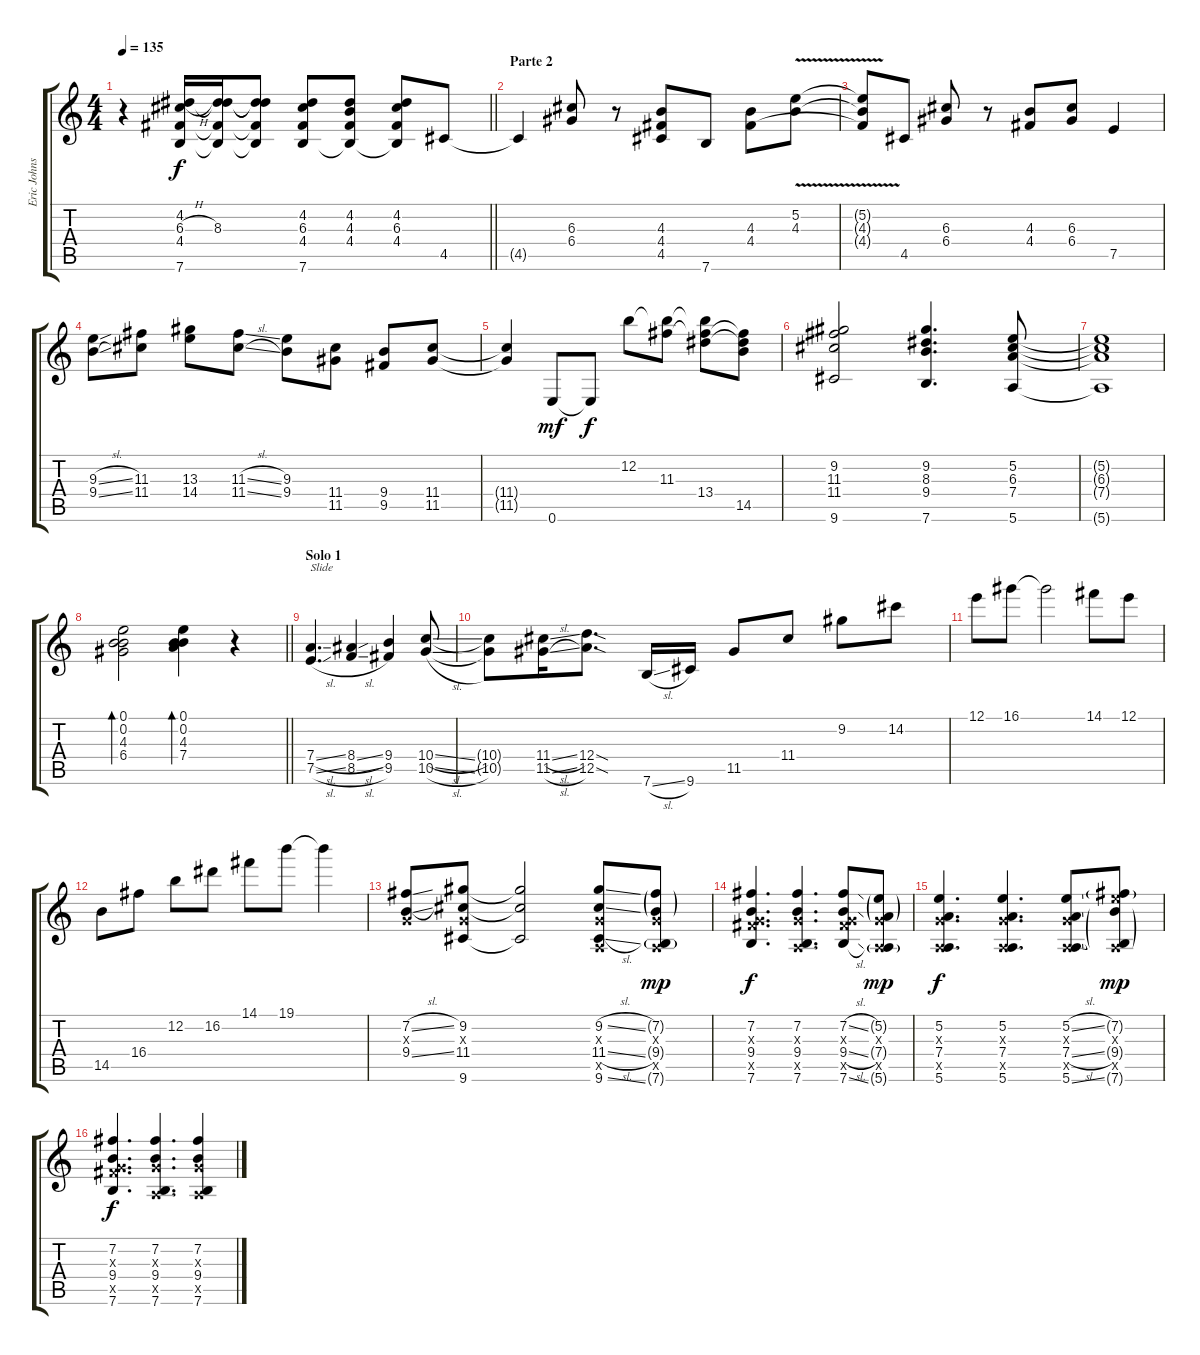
\track ("Eric Johnson " "Eric Johns") {instrument acousticguitarnylon}
\staff {score tabs}
\tuning (E4 B3 G3 D3 A2 E2) {hide}
\ts (4 4)
\tempo 135
\clef g2
\barLineRight lightlight
\ks c
r.4{dy f} (4.2 6.3{h} 4.4 7.6).16 (4.2{t} 8.3 4.4{t} 7.6{t}).16 (4.2{t} 8.3{t} 4.4{t} 7.6{t}).8 (4.2 6.3 4.4 7.6).8 (4.2 4.3 4.4 7.6{t}).8 (4.2 6.3 4.4 7.6{t}).8 4.5.8 |
\section ("" "Parte 2")
4.5{t}.4 (6.3 6.4).8 r.8 (4.3 4.4 4.5).8 7.6.8 (4.3 4.4).8 (5.2{v} 4.3{v}).8 |
(5.2{t} 4.3{t} 4.4{t}).8 4.5.8 (6.3 6.4).8 r.8 (4.3 4.4).8 (6.3 6.4).8 7.5.4 |
(9.3{sl} 9.4{sl}).8 (11.3 11.4).8 (13.3 14.4).8 (11.3{sl} 11.4{sl}).8 (9.3 9.4).8 (11.4 11.5).8 (9.4 9.5).8 (11.4 11.5).8 |
(11.4{t} 11.5{t}).4 0.6.8{dy mf} 0.6{t}.8{dy f} 12.2.8 (12.2{t} 11.3).8 (12.2{t} 11.3{t} 13.4).8 (11.3{t} 13.4{t} 14.5).8 |
(9.2 11.3 11.4 9.6).2 (9.2 8.3 9.4 7.6).4{d} (5.2 6.3 7.4 5.6).8 |
(5.2{t} 6.3{t} 7.4{t} 5.6{t}).1 |
\barLineRight lightlight
(0.1 0.2 4.3 6.4).2{bd 120} (0.1 0.2 4.3 7.4).4{bd 120} r.4 |
\section ("" "Solo 1")
(7.4{sl} 7.5{sl}).4{d txt "Slide"} (8.4{sl} 8.5{sl}).4 (9.4 9.5).4 (10.4{sl} 10.5{sl}).8 |
(10.4{t} 10.5{t}).8 (11.4{sl} 11.5{sl}).16{txt ""} (12.4{sod} 12.5{sod}).8{d} 7.6{sl}.16 9.6.16 11.5.8 11.4.8 9.2.8 14.2.8 |
12.1.8 16.1.8 16.1{t}.2 14.1.8 12.1.8 |
14.5.8 16.4.8 12.2.8 16.2.8 14.1.8 19.1.8 19.1{t}.4 |
(7.2{sl} 0.3{x} 9.4{sl}).8 (9.2 0.3{x} 11.4 9.6).8 (9.2{t} 11.4{t} 9.6{t}).2 (9.2{sl} 0.3{x} 11.4{sl} 0.5{x} 9.6{sl}).8 (7.2{g} 0.3{x} 9.4{g} 0.5{x} 7.6{g}).8{dy mp} |
(7.2 0.3{x} 9.4 9.5{x} 7.6).4{d dy f} (7.2 0.3{x} 9.4 0.5{x} 7.6).4{d} (7.2{sl} 0.3{x} 9.4{sl} 9.5{x} 7.6{sl}).8 (5.2{g} 0.3{x} 7.4{g} 0.5{x} 5.6{g}).8{dy mp} |
(5.2 0.3{x} 7.4 0.5{x} 5.6).4{d dy f} (5.2 0.3{x} 7.4 0.5{x} 5.6).4{d} (5.2{sl} 0.3{x} 7.4{sl} 0.5{x} 5.6{sl}).8 (7.2{g} 9.3{x} 9.4{g} 0.5{x} 7.6{g}).8{dy mp} |
(7.2 0.3{x} 9.4 9.5{x} 7.6).4{d dy f} (7.2 0.3{x} 9.4 0.5{x} 7.6).4{d} (7.2 0.3{x} 9.4 0.5{x} 7.6).4
